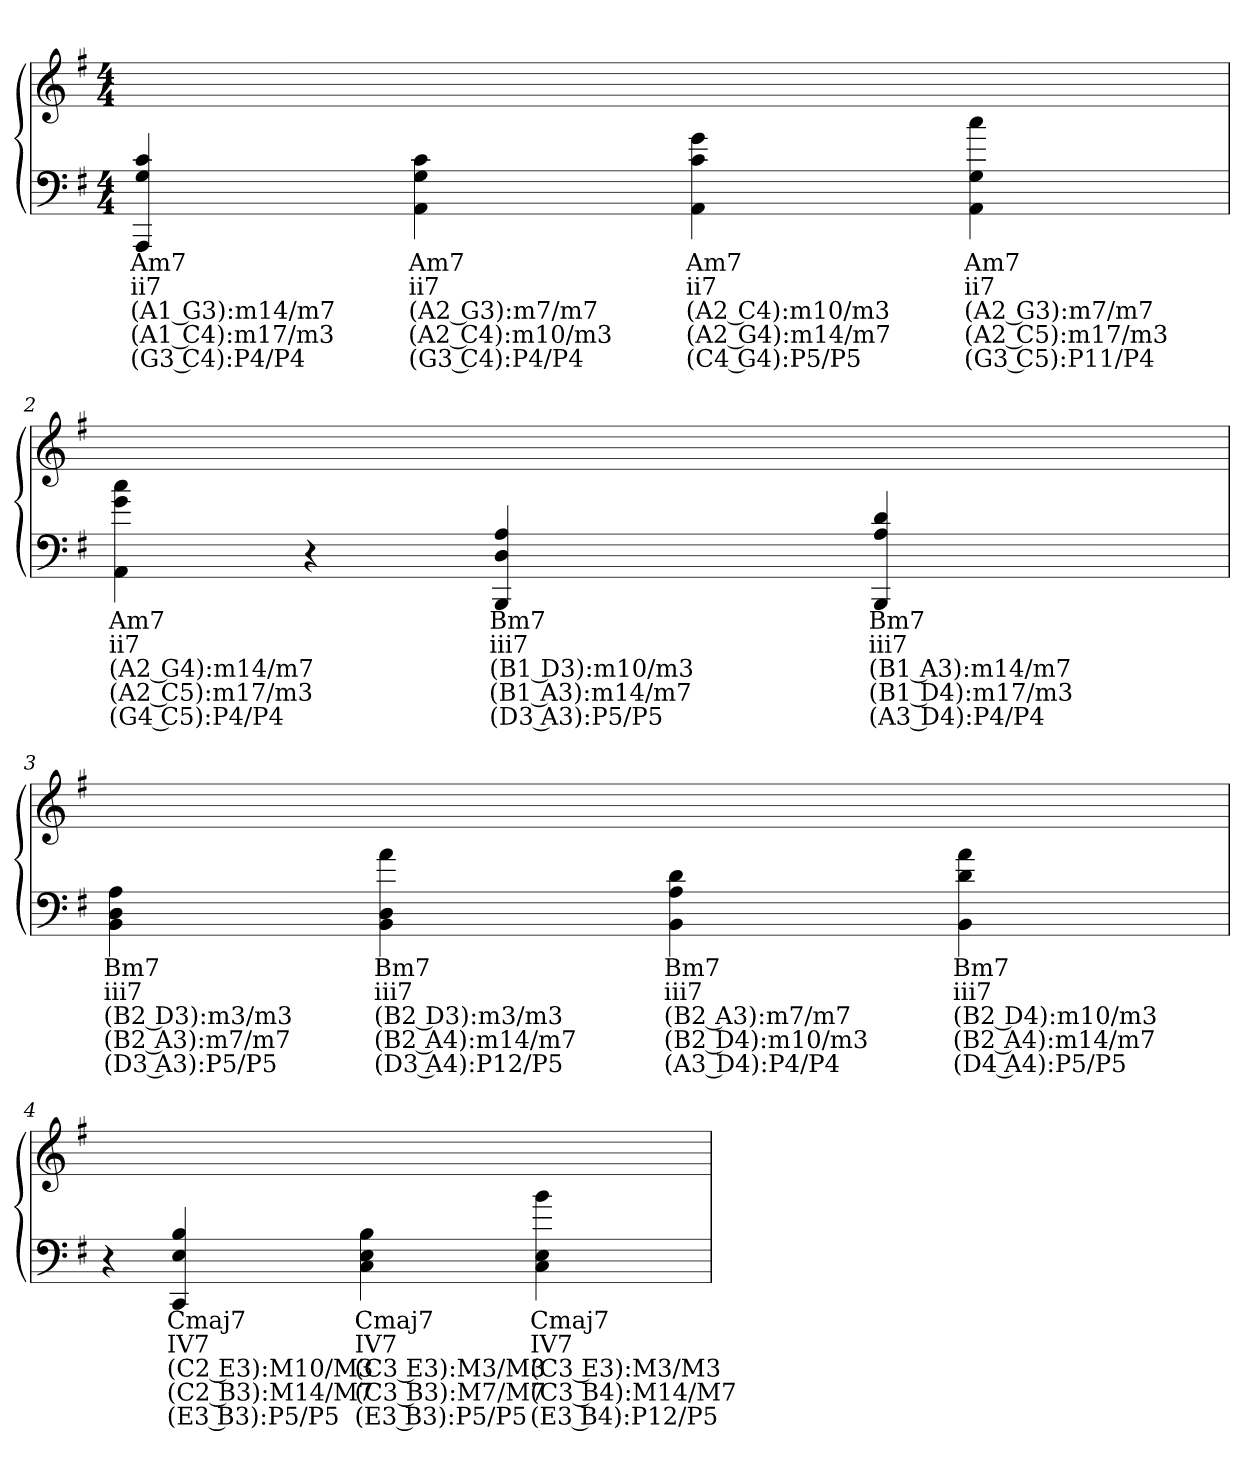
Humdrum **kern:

**kern	**text	**text	**text	**text	**text	**kern
*part2	*part2	*part2	*part2	*part2	*part2	*part1
*staff2	*staff2	*staff2	*staff2	*staff2	*staff2	*staff1
*clefF4	*	*	*	*	*	*clefG2
*k[f#]	*	*	*	*	*	*k[f#]
*G:	*	*	*	*	*	*G:
*M4/4	*	*	*	*	*	*M4/4
*MM60	*	*	*	*	*	*MM60
=1	=1	=1	=1	=1	=1	=1
4AAA 4G 4c	Am7	ii7	(A1 G3):m14/m7	(A1 C4):m17/m3	(G3 C4):P4/P4	1ryy
4AA 4G 4c	Am7	ii7	(A2 G3):m7/m7	(A2 C4):m10/m3	(G3 C4):P4/P4	.
4AA 4c 4g	Am7	ii7	(A2 C4):m10/m3	(A2 G4):m14/m7	(C4 G4):P5/P5	.
4AA 4G 4cc	Am7	ii7	(A2 G3):m7/m7	(A2 C5):m17/m3	(G3 C5):P11/P4	.
=2	=2	=2	=2	=2	=2	=2
4AA 4g 4cc	Am7	ii7	(A2 G4):m14/m7	(A2 C5):m17/m3	(G4 C5):P4/P4	1ryy
4r	.	.	.	.	.	.
4BBB 4D 4A	Bm7	iii7	(B1 D3):m10/m3	(B1 A3):m14/m7	(D3 A3):P5/P5	.
4BBB 4A 4d	Bm7	iii7	(B1 A3):m14/m7	(B1 D4):m17/m3	(A3 D4):P4/P4	.
=3	=3	=3	=3	=3	=3	=3
4BB 4D 4A	Bm7	iii7	(B2 D3):m3/m3	(B2 A3):m7/m7	(D3 A3):P5/P5	1ryy
4BB 4D 4a	Bm7	iii7	(B2 D3):m3/m3	(B2 A4):m14/m7	(D3 A4):P12/P5	.
4BB 4A 4d	Bm7	iii7	(B2 A3):m7/m7	(B2 D4):m10/m3	(A3 D4):P4/P4	.
4BB 4d 4a	Bm7	iii7	(B2 D4):m10/m3	(B2 A4):m14/m7	(D4 A4):P5/P5	.
=4	=4	=4	=4	=4	=4	=4
4r	.	.	.	.	.	1ryy
4CC 4E 4B	Cmaj7	IV7	(C2 E3):M10/M3	(C2 B3):M14/M7	(E3 B3):P5/P5	.
4C 4E 4B	Cmaj7	IV7	(C3 E3):M3/M3	(C3 B3):M7/M7	(E3 B3):P5/P5	.
4C 4E 4b	Cmaj7	IV7	(C3 E3):M3/M3	(C3 B4):M14/M7	(E3 B4):P12/P5	.
=	=	=	=	=	=	=
*-	*-	*-	*-	*-	*-	*-
